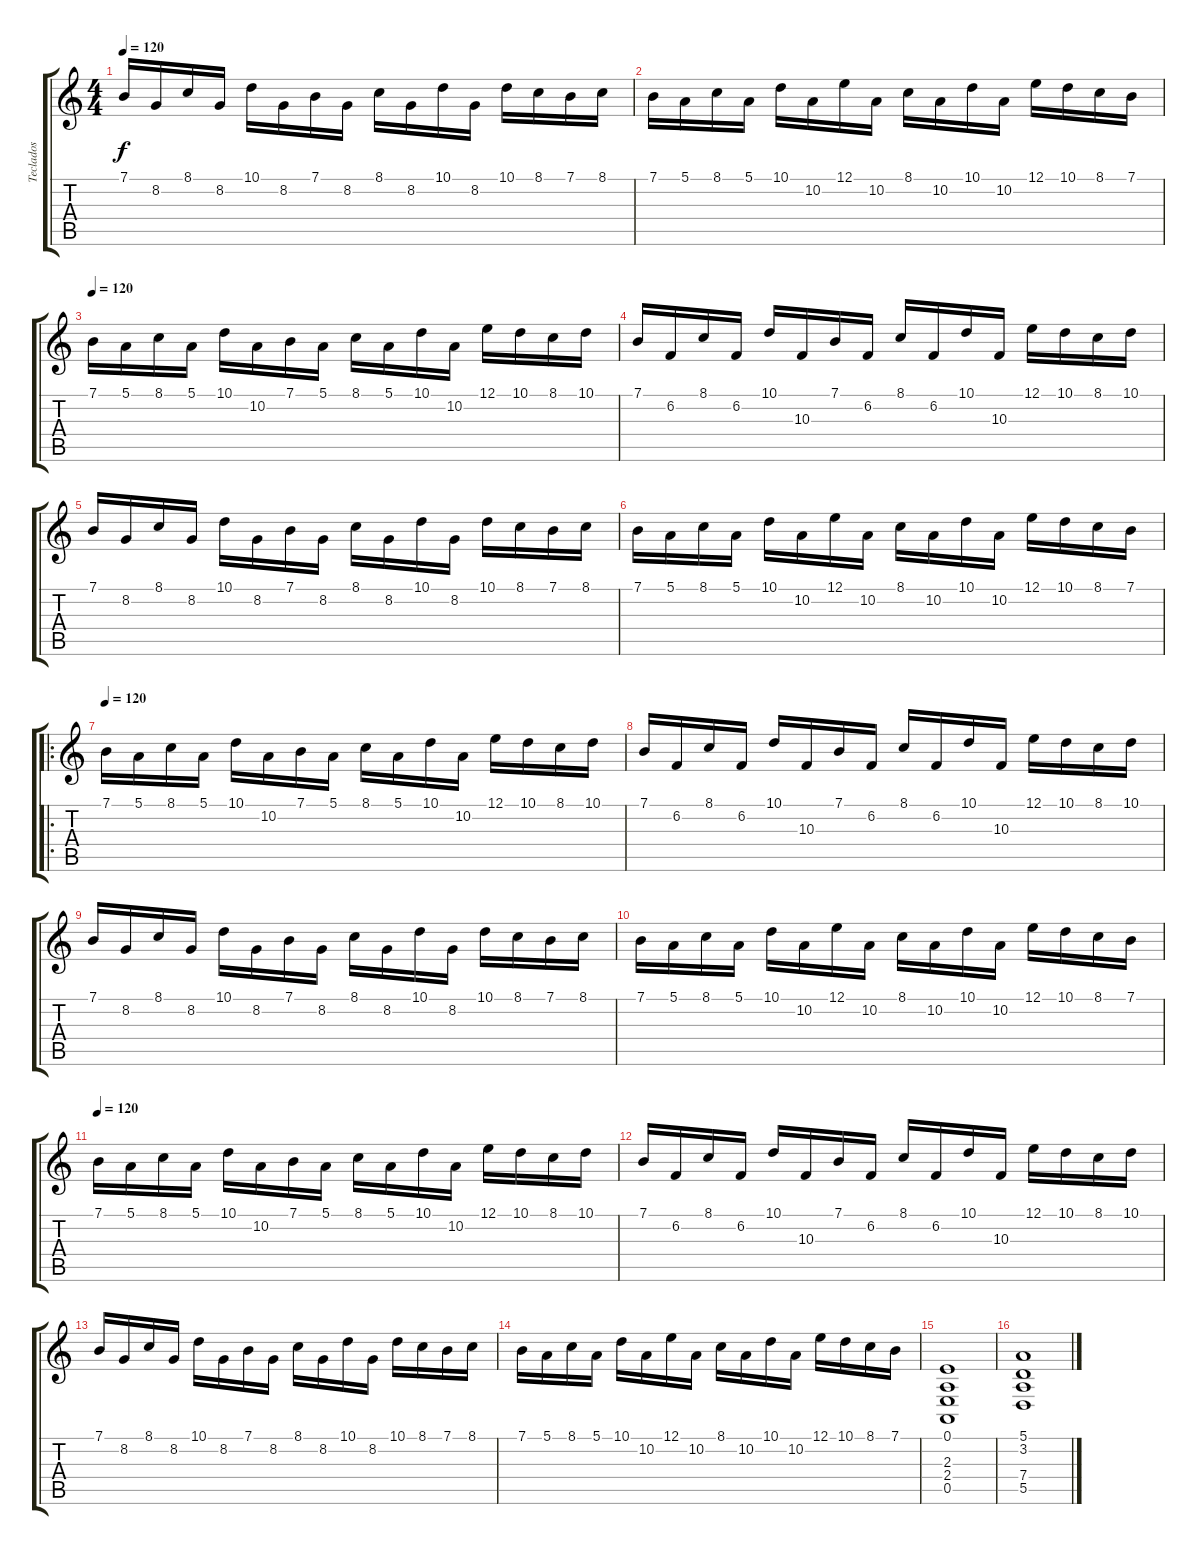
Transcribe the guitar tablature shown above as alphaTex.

\track ("Teclados" "Teclados") {instrument stringensemble1}
\staff {score tabs}
\tuning (E4 B3 G3 D3 A2 E2) {hide}
\ts (4 4)
\tempo 120
\clef g2
\ks c
7.1.16{dy f} 8.2.16 8.1.16 8.2.16 10.1.16 8.2.16 7.1.16 8.2.16 8.1.16 8.2.16 10.1.16 8.2.16 10.1.16 8.1.16 7.1.16 8.1.16 |
7.1.16 5.1.16 8.1.16 5.1.16 10.1.16 10.2.16 12.1.16 10.2.16 8.1.16 10.2.16 10.1.16 10.2.16 12.1.16 10.1.16 8.1.16 7.1.16 |
\tempo 120
7.1.16 5.1.16 8.1.16 5.1.16 10.1.16 10.2.16 7.1.16 5.1.16 8.1.16 5.1.16 10.1.16 10.2.16 12.1.16 10.1.16 8.1.16 10.1.16 |
7.1.16 6.2.16 8.1.16 6.2.16 10.1.16 10.3.16 7.1.16 6.2.16 8.1.16 6.2.16 10.1.16 10.3.16 12.1.16 10.1.16 8.1.16 10.1.16 |
7.1.16 8.2.16 8.1.16 8.2.16 10.1.16 8.2.16 7.1.16 8.2.16 8.1.16 8.2.16 10.1.16 8.2.16 10.1.16 8.1.16 7.1.16 8.1.16 |
7.1.16 5.1.16 8.1.16 5.1.16 10.1.16 10.2.16 12.1.16 10.2.16 8.1.16 10.2.16 10.1.16 10.2.16 12.1.16 10.1.16 8.1.16 7.1.16 |
\ro
\tempo 120
7.1.16 5.1.16 8.1.16 5.1.16 10.1.16 10.2.16 7.1.16 5.1.16 8.1.16 5.1.16 10.1.16 10.2.16 12.1.16 10.1.16 8.1.16 10.1.16 |
7.1.16 6.2.16 8.1.16 6.2.16 10.1.16 10.3.16 7.1.16 6.2.16 8.1.16 6.2.16 10.1.16 10.3.16 12.1.16 10.1.16 8.1.16 10.1.16 |
7.1.16 8.2.16 8.1.16 8.2.16 10.1.16 8.2.16 7.1.16 8.2.16 8.1.16 8.2.16 10.1.16 8.2.16 10.1.16 8.1.16 7.1.16 8.1.16 |
7.1.16 5.1.16 8.1.16 5.1.16 10.1.16 10.2.16 12.1.16 10.2.16 8.1.16 10.2.16 10.1.16 10.2.16 12.1.16 10.1.16 8.1.16 7.1.16 |
\tempo 120
7.1.16 5.1.16 8.1.16 5.1.16 10.1.16 10.2.16 7.1.16 5.1.16 8.1.16 5.1.16 10.1.16 10.2.16 12.1.16 10.1.16 8.1.16 10.1.16 |
7.1.16 6.2.16 8.1.16 6.2.16 10.1.16 10.3.16 7.1.16 6.2.16 8.1.16 6.2.16 10.1.16 10.3.16 12.1.16 10.1.16 8.1.16 10.1.16 |
7.1.16 8.2.16 8.1.16 8.2.16 10.1.16 8.2.16 7.1.16 8.2.16 8.1.16 8.2.16 10.1.16 8.2.16 10.1.16 8.1.16 7.1.16 8.1.16 |
7.1.16 5.1.16 8.1.16 5.1.16 10.1.16 10.2.16 12.1.16 10.2.16 8.1.16 10.2.16 10.1.16 10.2.16 12.1.16 10.1.16 8.1.16 7.1.16 |
(0.1 2.3 2.4 0.5).1 |
(5.1 3.2 7.4 5.5).1
